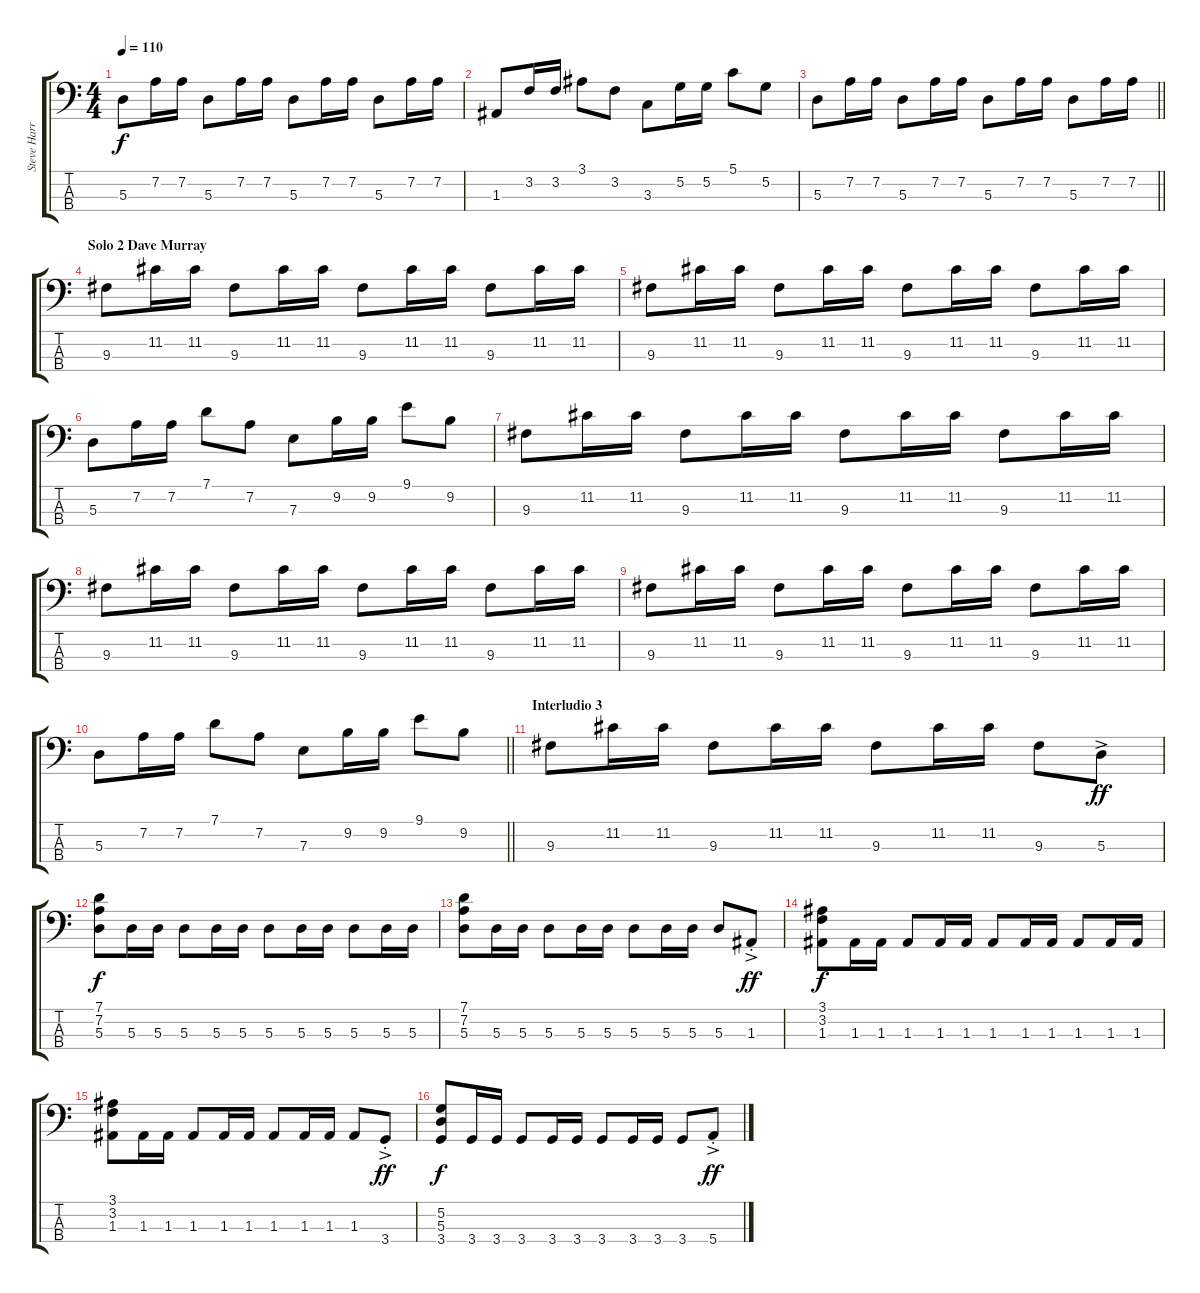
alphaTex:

\track ("Steve Harris" "Steve Harr") {instrument electricbassfinger}
\staff {score tabs}
\tuning (G2 D2 A1 E1) {hide}
\ts (4 4)
\tempo 110
\clef f4
\ks c
5.3.8{dy f} 7.2.16 7.2.16 5.3.8 7.2.16 7.2.16 5.3.8 7.2.16 7.2.16 5.3.8 7.2.16 7.2.16 |
1.3.8 3.2.16 3.2.16 3.1.8 3.2.8 3.3.8 5.2.16 5.2.16 5.1.8 5.2.8 |
\barLineRight lightlight
5.3.8 7.2.16 7.2.16 5.3.8 7.2.16 7.2.16 5.3.8 7.2.16 7.2.16 5.3.8 7.2.16 7.2.16 |
\section ("" "Solo 2 Dave Murray")
9.3.8 11.2.16 11.2.16 9.3.8 11.2.16 11.2.16 9.3.8 11.2.16 11.2.16 9.3.8 11.2.16 11.2.16 |
9.3.8 11.2.16 11.2.16 9.3.8 11.2.16 11.2.16 9.3.8 11.2.16 11.2.16 9.3.8 11.2.16 11.2.16 |
5.3.8 7.2.16 7.2.16 7.1.8 7.2.8 7.3.8 9.2.16 9.2.16 9.1.8 9.2.8 |
9.3.8 11.2.16 11.2.16 9.3.8 11.2.16 11.2.16 9.3.8 11.2.16 11.2.16 9.3.8 11.2.16 11.2.16 |
9.3.8 11.2.16 11.2.16 9.3.8 11.2.16 11.2.16 9.3.8 11.2.16 11.2.16 9.3.8 11.2.16 11.2.16 |
9.3.8 11.2.16 11.2.16 9.3.8 11.2.16 11.2.16 9.3.8 11.2.16 11.2.16 9.3.8 11.2.16 11.2.16 |
\barLineRight lightlight
5.3.8 7.2.16 7.2.16 7.1.8 7.2.8 7.3.8 9.2.16 9.2.16 9.1.8 9.2.8 |
\section ("" "Interludio 3")
9.3.8 11.2.16 11.2.16 9.3.8 11.2.16 11.2.16 9.3.8 11.2.16 11.2.16 9.3.8 5.3{ac}.8{dy ff} |
(7.1 7.2 5.3).8{dy f} 5.3.16 5.3.16 5.3.8 5.3.16 5.3.16 5.3.8 5.3.16 5.3.16 5.3.8 5.3.16 5.3.16 |
(7.1 7.2 5.3).8 5.3.16 5.3.16 5.3.8 5.3.16 5.3.16 5.3.8 5.3.16 5.3.16 5.3.8 1.3{ac st}.8{dy ff} |
(3.1 3.2 1.3).8{dy f} 1.3.16 1.3.16 1.3.8 1.3.16 1.3.16 1.3.8 1.3.16 1.3.16 1.3.8 1.3.16 1.3.16 |
(3.1 3.2 1.3).8 1.3.16 1.3.16 1.3.8 1.3.16 1.3.16 1.3.8 1.3.16 1.3.16 1.3.8 3.4{ac st}.8{dy ff} |
(5.2 5.3 3.4).8{dy f} 3.4.16 3.4.16 3.4.8 3.4.16 3.4.16 3.4.8 3.4.16 3.4.16 3.4.8 5.4{ac st}.8{dy ff}
